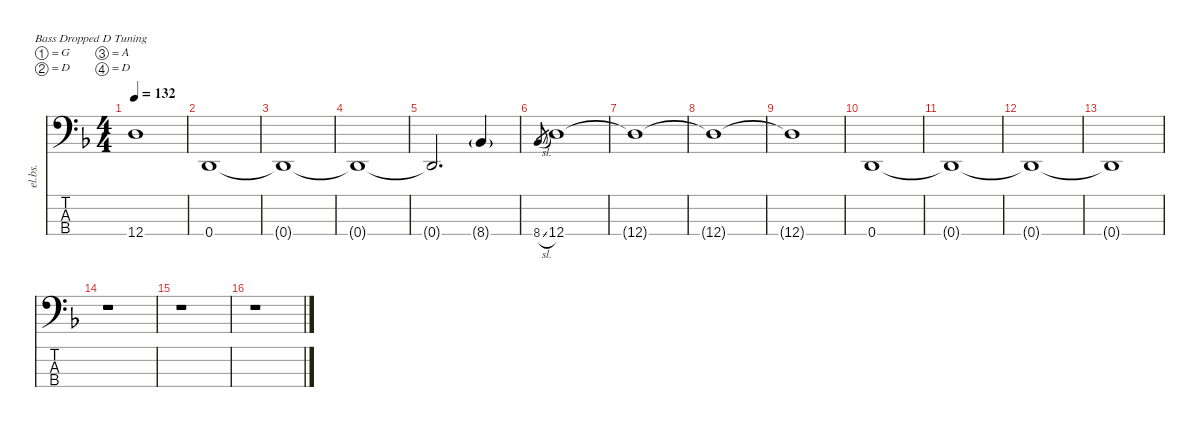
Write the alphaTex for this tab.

\defaultSystemsLayout 4
\hideDynamics
\bracketExtendMode nobrackets
\otherSystemsTrackNameOrientation horizontal
\track ("Bass" "el.bs.") {instrument electricbassfinger}
\staff {score tabs}
\tuning (G2 D2 A1 D1)
\ts (4 4)
\tempo 132
\clef f4
\ks dminor
12.4{t acc forcenatural}.1{dy f} |
0.4{acc forcenatural}.1 |
0.4{t acc forcenatural}.1 |
0.4{t acc forcenatural}.1 |
0.4{t acc forcenatural}.2{d} 8.4{g acc b}.4{dy mf} |
8.4{sl acc b}.8{gr} 12.4{acc forcenatural}.1{dy f} |
12.4{t acc forcenatural}.1 |
12.4{t acc forcenatural}.1 |
12.4{t acc forcenatural}.1 |
0.4{acc forcenatural}.1 |
0.4{t acc forcenatural}.1 |
0.4{t acc forcenatural}.1 |
0.4{t acc forcenatural}.1 |
r.1 |
r.1 |
r.1
